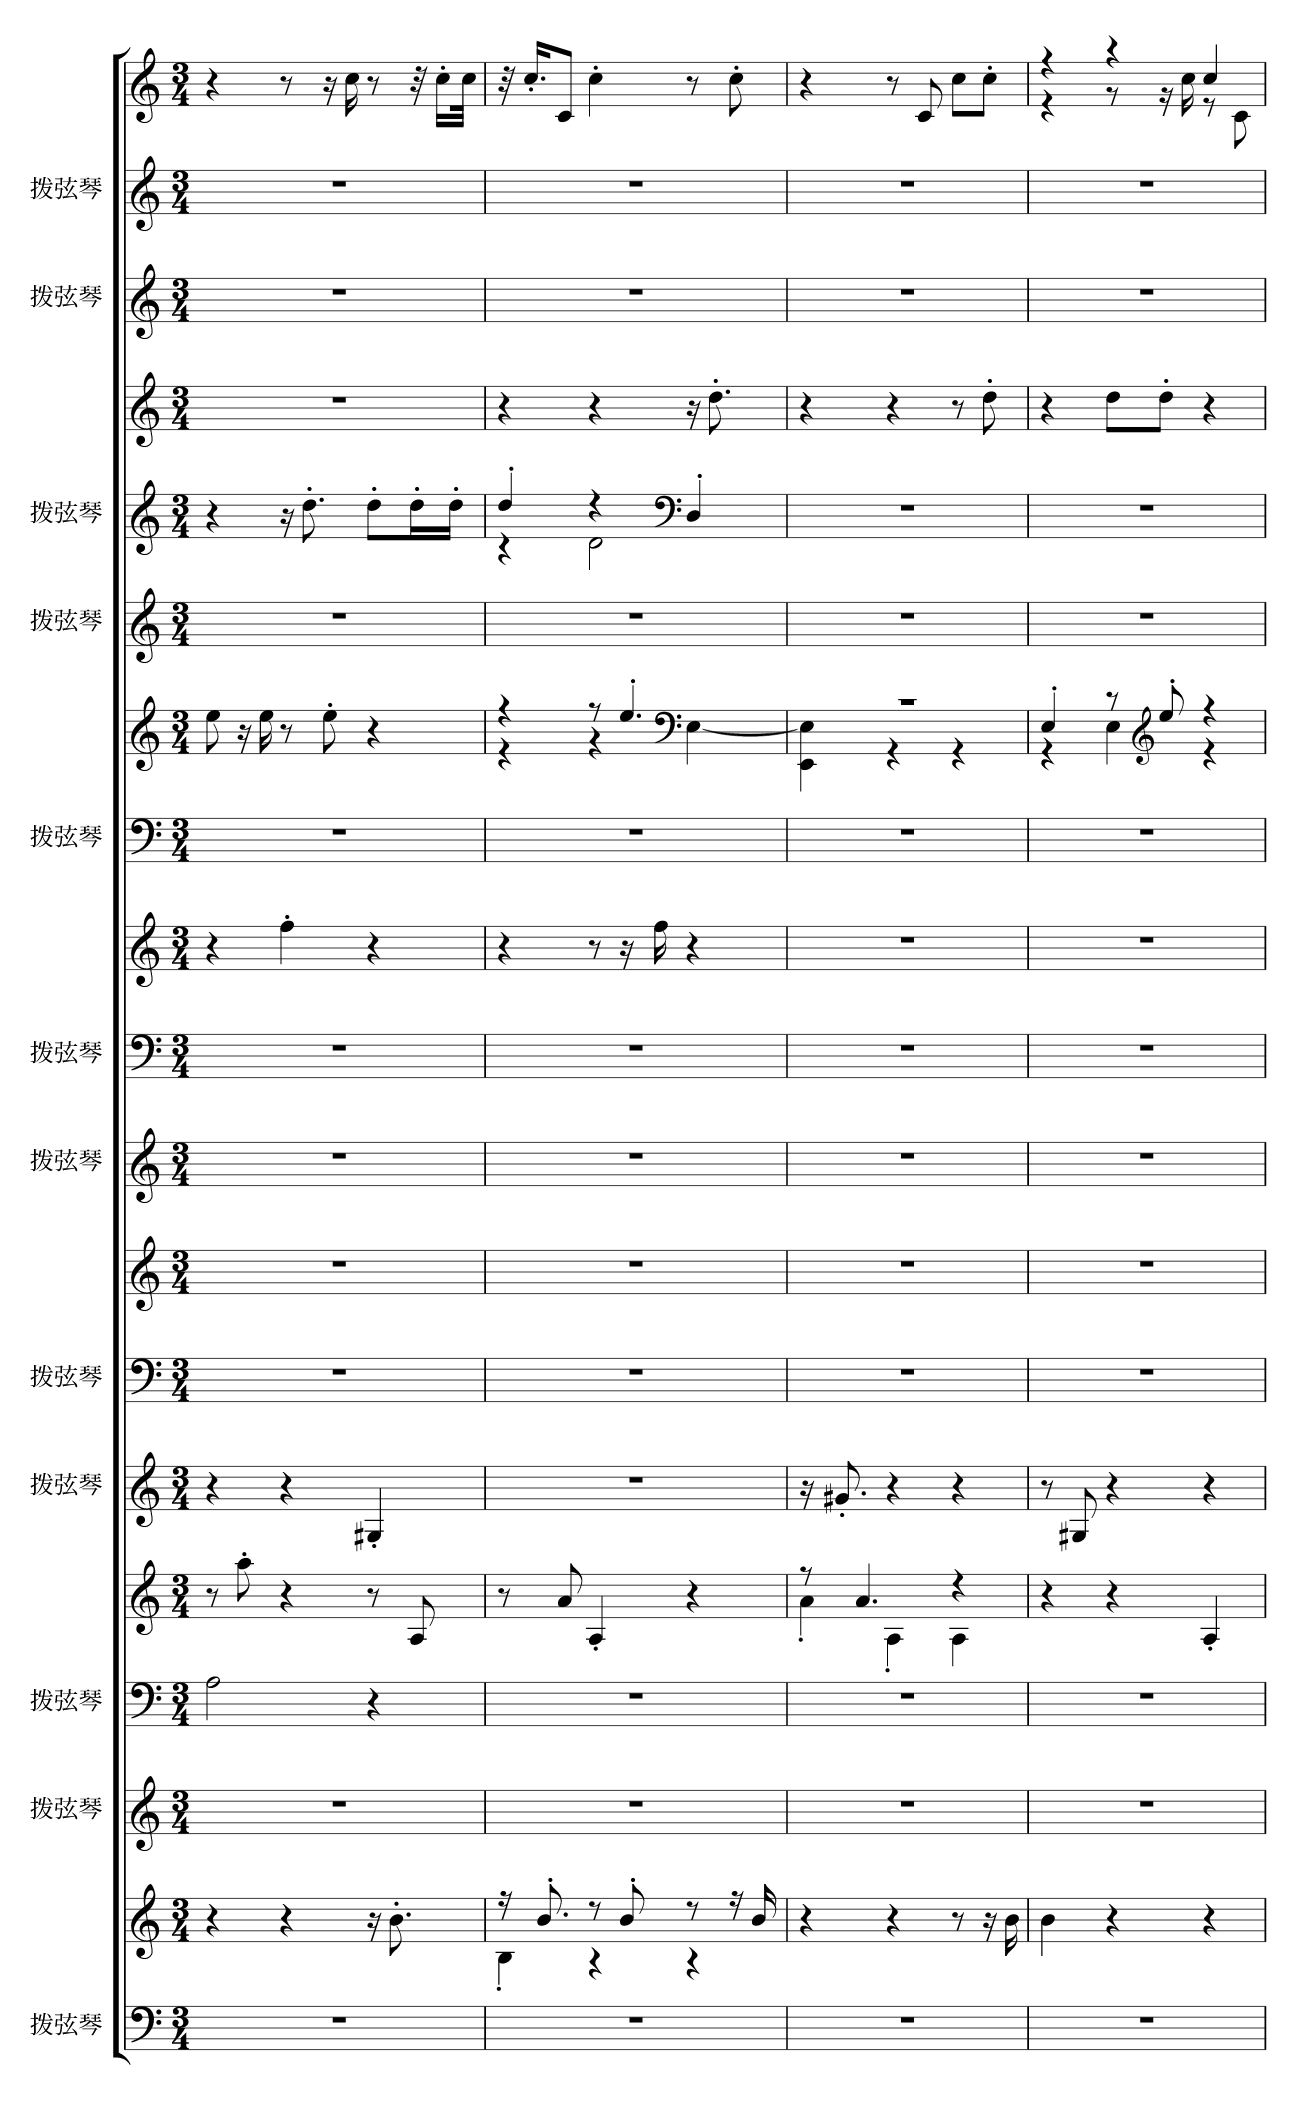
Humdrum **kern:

**kern	**kern	**kern	**kern	**kern	**kern	**kern	**kern	**kern	**kern	**kern	**kern	**kern	**kern	**kern	**kern	**kern	**kern	**kern
*part12	*part12	*part11	*part10	*part10	*part9	*part8	*part8	*part7	*part6	*part6	*part5	*part5	*part4	*part3	*part3	*part2	*part1	*part1
*staff19	*staff18	*staff17	*staff16	*staff15	*staff14	*staff13	*staff12	*staff11	*staff10	*staff9	*staff8	*staff7	*staff6	*staff5	*staff4	*staff3	*staff2	*staff1
*I"拨弦琴	*	*I"拨弦琴	*I"拨弦琴	*	*I"拨弦琴	*I"拨弦琴	*	*I"拨弦琴	*I"拨弦琴	*	*I"拨弦琴	*	*I"拨弦琴	*I"拨弦琴	*	*I"拨弦琴	*I"拨弦琴	*
*clefF4	*clefG2	*clefG2	*clefF4	*clefG2	*clefG2	*clefF4	*clefG2	*clefG2	*clefF4	*clefG2	*clefF4	*clefG2	*clefG2	*clefG2	*clefG2	*clefG2	*clefG2	*clefG2
*k[]	*k[]	*k[]	*k[]	*k[]	*k[]	*k[]	*k[]	*k[]	*k[]	*k[]	*k[]	*k[]	*k[]	*k[]	*k[]	*k[]	*k[]	*k[]
*M3/4	*M3/4	*M3/4	*M3/4	*M3/4	*M3/4	*M3/4	*M3/4	*M3/4	*M3/4	*M3/4	*M3/4	*M3/4	*M3/4	*M3/4	*M3/4	*M3/4	*M3/4	*M3/4
*MM100	*MM100	*MM100	*MM100	*MM100	*MM100	*MM100	*MM100	*MM100	*MM100	*MM100	*MM100	*MM100	*MM100	*MM100	*MM100	*MM100	*MM100	*MM100
=1	=1	=1	=1	=1	=1	=1	=1	=1	=1	=1	=1	=1	=1	=1	=1	=1	=1	=1
2.r	4r	2.r	2A\	8r	4r	2.r	2.r	2.r	2.r	4r	2.r	8ee\	2.r	4r	2.r	2.r	2.r	4r
.	.	.	.	8aa'\	.	.	.	.	.	.	.	16r	.	.	.	.	.	.
.	.	.	.	.	.	.	.	.	.	.	.	16ee\	.	.	.	.	.	.
.	4r	.	.	4r	4r	.	.	.	.	4ff'\	.	8r	.	16r	.	.	.	8r
.	.	.	.	.	.	.	.	.	.	.	.	.	.	8.dd'\	.	.	.	.
.	.	.	.	.	.	.	.	.	.	.	.	8ee'\	.	.	.	.	.	16r
.	.	.	.	.	.	.	.	.	.	.	.	.	.	.	.	.	.	16cc\
.	16r	.	4r	8r	4G#X'/	.	.	.	.	4r	.	4r	.	8dd'\L	.	.	.	8r
.	8.b'\	.	.	.	.	.	.	.	.	.	.	.	.	.	.	.	.	.
.	.	.	.	8A/	.	.	.	.	.	.	.	.	.	16dd'\L	.	.	.	32r
.	.	.	.	.	.	.	.	.	.	.	.	.	.	.	.	.	.	16cc'\LL
.	.	.	.	.	.	.	.	.	.	.	.	.	.	16dd'\JJ	.	.	.	.
.	.	.	.	.	.	.	.	.	.	.	.	.	.	.	.	.	.	32cc\JJk
=2	=2	=2	=2	=2	=2	=2	=2	=2	=2	=2	=2	=2	=2	=2	=2	=2	=2	=2
*	*^	*	*	*	*	*	*	*	*	*	*	*^	*	*^	*	*	*	*
2.r	16r	4B'\	2.r	2.r	8r	2.r	2.r	2.r	2.r	2.r	4r	2.r	4r	4r	2.r	4dd'/	4r	4r	2.r	2.r	32r
.	.	.	.	.	.	.	.	.	.	.	.	.	.	.	.	.	.	.	.	.	16.cc'/KL
.	8.b'/	.	.	.	.	.	.	.	.	.	.	.	.	.	.	.	.	.	.	.	.
.	.	.	.	.	8a/	.	.	.	.	.	.	.	.	.	.	.	.	.	.	.	8c/J
.	8r	4r	.	.	4A'/	.	.	.	.	.	8r	.	8r	4r	.	4r	2d\	4r	.	.	4cc'\
.	8b'/	.	.	.	.	.	.	.	.	.	16r	.	4.ee'/	.	.	.	.	.	.	.	.
.	.	.	.	.	.	.	.	.	.	.	16ff\	.	.	.	.	.	.	.	.	.	.
*	*	*	*	*	*	*	*	*	*	*	*	*	*clefF4	*	*	*clefF4	*	*	*	*	*
.	8r	4r	.	.	4r	.	.	.	.	.	4r	.	.	[4E\	.	4D'/	.	16r	.	.	8r
.	.	.	.	.	.	.	.	.	.	.	.	.	.	.	.	.	.	8.dd'\	.	.	.
.	16r	.	.	.	.	.	.	.	.	.	.	.	.	.	.	.	.	.	.	.	8cc'\
.	16b/	.	.	.	.	.	.	.	.	.	.	.	.	.	.	.	.	.	.	.	.
*	*v	*v	*	*	*	*	*	*	*	*	*	*	*	*	*	*v	*v	*	*	*	*
=3	=3	=3	=3	=3	=3	=3	=3	=3	=3	=3	=3	=3	=3	=3	=3	=3	=3	=3	=3
*	*	*	*	*^	*	*	*	*	*	*	*	*	*	*	*	*	*	*	*
2.r	4r	2.r	2.r	8r	4a'\	16r	2.r	2.r	2.r	2.r	2.r	2.r	2.r	4EE\ 4E\]	2.r	2.r	4r	2.r	2.r	4r
.	.	.	.	.	.	8.g#X'/	.	.	.	.	.	.	.	.	.	.	.	.	.	.
.	.	.	.	4.a/	.	.	.	.	.	.	.	.	.	.	.	.	.	.	.	.
.	4r	.	.	.	4A'\	4r	.	.	.	.	.	.	.	4r	.	.	4r	.	.	8r
.	.	.	.	.	.	.	.	.	.	.	.	.	.	.	.	.	.	.	.	8c/
.	8r	.	.	4r	4A\	4r	.	.	.	.	.	.	.	4r	.	.	8r	.	.	8cc\L
.	16r	.	.	.	.	.	.	.	.	.	.	.	.	.	.	.	8dd'\	.	.	8cc'\J
.	16b\	.	.	.	.	.	.	.	.	.	.	.	.	.	.	.	.	.	.	.
*	*	*	*	*v	*v	*	*	*	*	*	*	*	*	*	*	*	*	*	*	*
!!LO:PB:g=z
=4	=4	=4	=4	=4	=4	=4	=4	=4	=4	=4	=4	=4	=4	=4	=4	=4	=4	=4	=4
*	*	*	*	*	*	*	*	*	*	*	*	*	*	*	*	*	*	*	*^
2.r	4b\	2.r	2.r	4r	8r	2.r	2.r	2.r	2.r	2.r	2.r	4E'/	4r	2.r	2.r	4r	2.r	2.r	4r	4r
.	.	.	.	.	8G#X/	.	.	.	.	.	.	.	.	.	.	.	.	.	.	.
.	4r	.	.	4r	4r	.	.	.	.	.	.	8r	4E\	.	.	8dd\L	.	.	4r	8r
*	*	*	*	*	*	*	*	*	*	*	*	*clefG2	*	*	*	*	*	*	*	*
.	.	.	.	.	.	.	.	.	.	.	.	8ee'/	.	.	.	8dd'\J	.	.	.	16r
.	.	.	.	.	.	.	.	.	.	.	.	.	.	.	.	.	.	.	.	16cc\
.	4r	.	.	4A'/	4r	.	.	.	.	.	.	4r	4r	.	.	4r	.	.	4cc/	8r
.	.	.	.	.	.	.	.	.	.	.	.	.	.	.	.	.	.	.	.	8c\
*	*	*	*	*	*	*	*	*	*	*	*	*v	*v	*	*	*	*	*	*v	*v
=	=	=	=	=	=	=	=	=	=	=	=	=	=	=	=	=	=	=
*-	*-	*-	*-	*-	*-	*-	*-	*-	*-	*-	*-	*-	*-	*-	*-	*-	*-	*-
